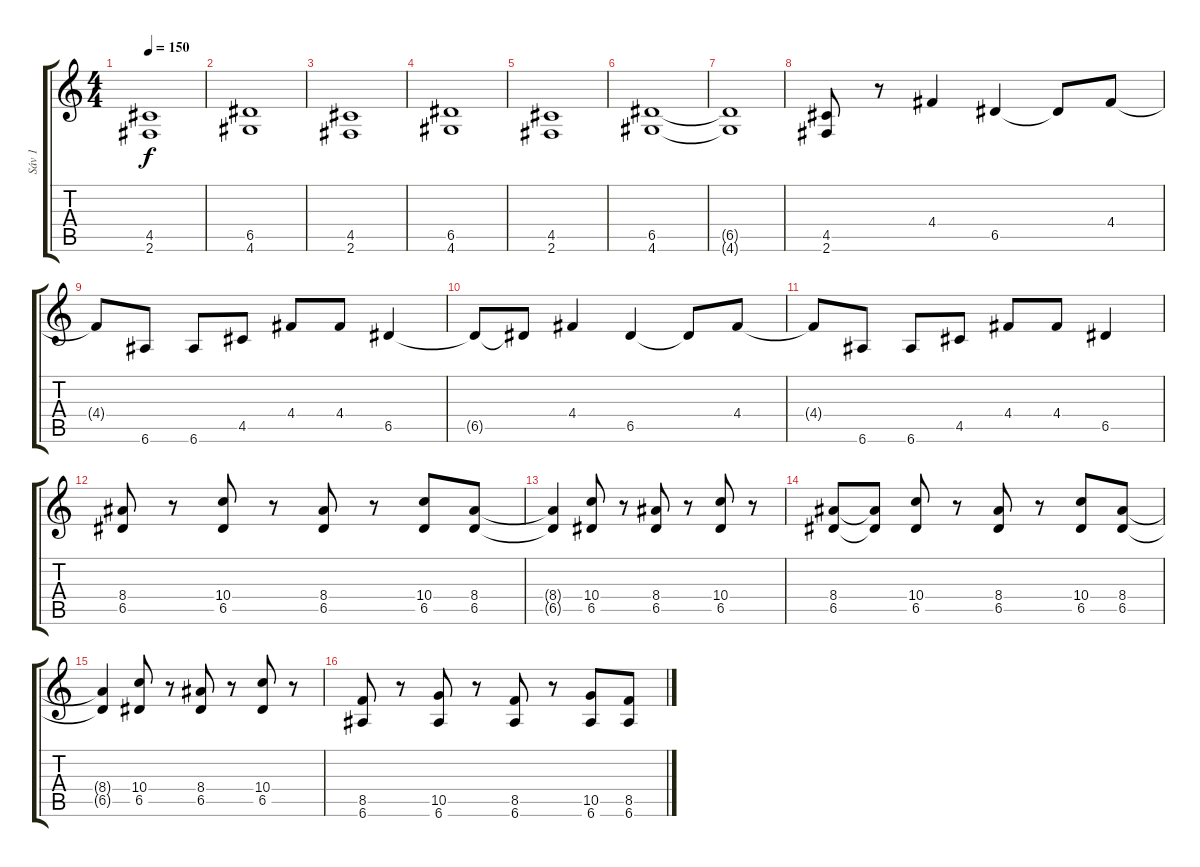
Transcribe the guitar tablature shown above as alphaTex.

\track ("Sáv 1" "Sáv 1") {instrument overdrivenguitar}
\staff {score tabs}
\tuning (E4 B3 G3 D3 A2 E2) {hide}
\ts (4 4)
\tempo 150
\clef g2
\ks c
(4.5 2.6).1{dy f} |
(6.5 4.6).1 |
(4.5 2.6).1 |
(6.5 4.6).1 |
(4.5 2.6).1 |
(6.5 4.6).1 |
(6.5{t} 4.6{t}).1 |
(4.5 2.6).8 r.8 4.4.4 6.5.4 6.5{t}.8 4.4.8 |
4.4{t}.8 6.6.8 6.6.8 4.5.8 4.4.8 4.4.8 6.5.4 |
6.5{t}.8 6.5{t}.8 4.4.4 6.5.4 6.5{t}.8 4.4.8 |
4.4{t}.8 6.6.8 6.6.8 4.5.8 4.4.8 4.4.8 6.5.4 |
(8.4 6.5).8 r.8 (10.4 6.5).8 r.8 (8.4 6.5).8 r.8 (10.4 6.5).8 (8.4 6.5).8 |
(8.4{t} 6.5{t}).4 (10.4 6.5).8 r.8 (8.4 6.5).8 r.8 (10.4 6.5).8 r.8 |
(8.4 6.5).8 (8.4{t} 6.5{t}).8 (10.4 6.5).8 r.8 (8.4 6.5).8 r.8 (10.4 6.5).8 (8.4 6.5).8 |
(8.4{t} 6.5{t}).4 (10.4 6.5).8 r.8 (8.4 6.5).8 r.8 (10.4 6.5).8 r.8 |
(8.5 6.6).8 r.8 (10.5 6.6).8 r.8 (8.5 6.6).8 r.8 (10.5 6.6).8 (8.5 6.6).8
